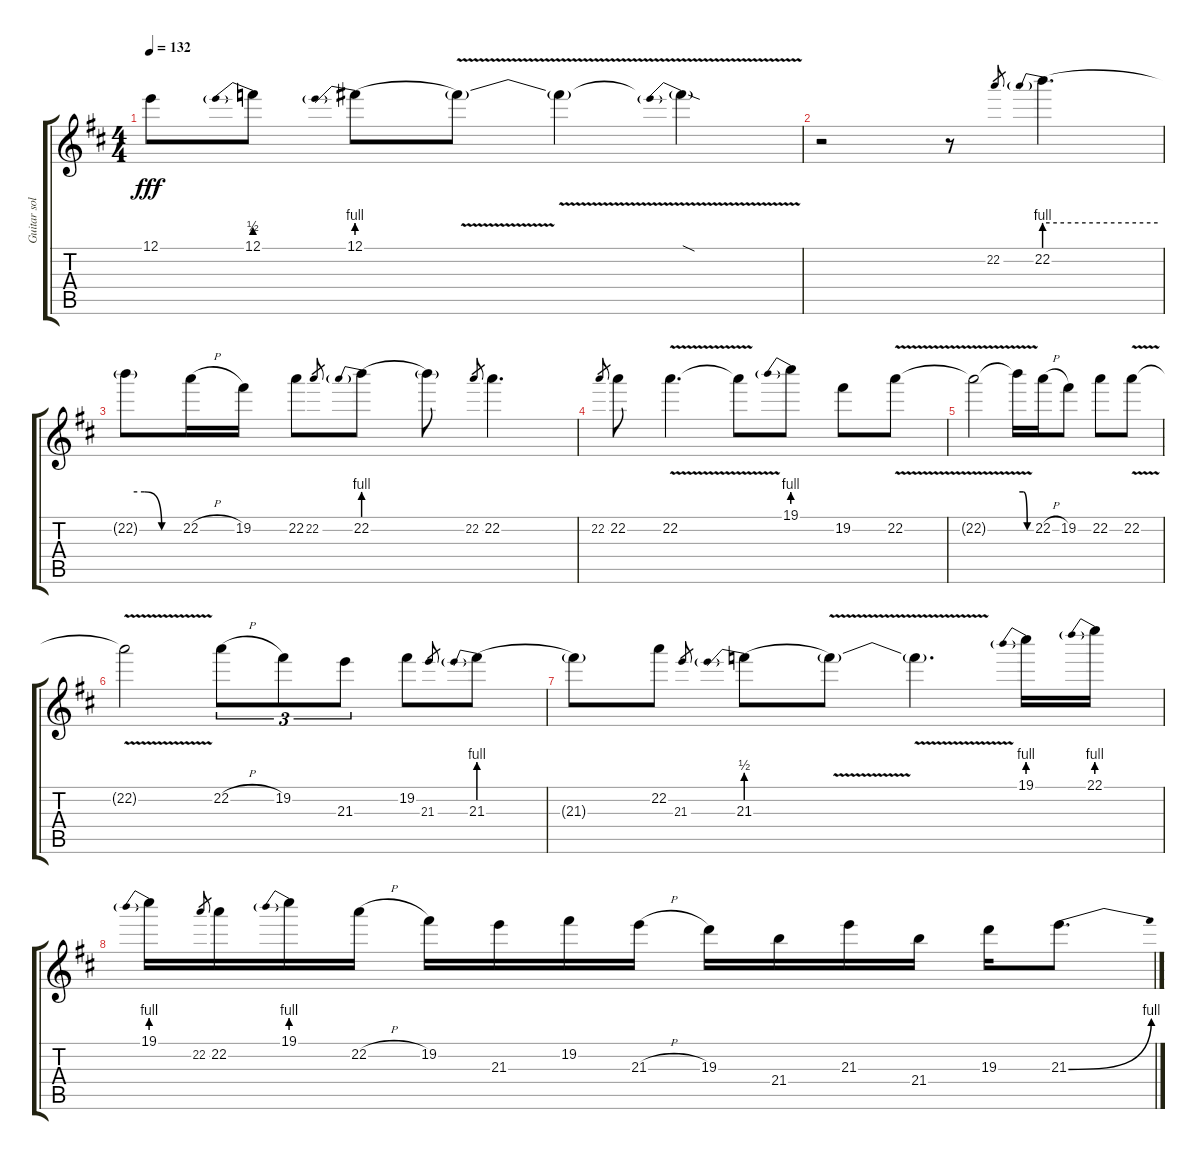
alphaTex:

\track ("Guitar solo" "Guitar sol") {instrument distortionguitar}
\staff {score tabs}
\tuning (E4 B3 G3 D3 A2 E2) {hide}
\ts (4 4)
\tempo 132
\clef g2
\ks d
12.1{t}.8{dy fff} 12.1{be (prebend 0 2 60 2)}.8 12.1{be (prebend 0 4 60 4)}.8 12.1{v t}.8 12.1{v t}.4 12.1{be (prebend 0 4 60 4) sod t}.4 |
r.2 r.8 22.2.8{gr} 22.2{be (prebend 0 4 60 4)}.4{d} |
22.2{be (custom 0 4 20 4 40 0 60 0) t}.8 22.2{h}.16 19.2.16 22.2.8 22.2.8{gr} 22.2{be (prebend 0 4 60 4)}.8 22.2{t}.8 22.2.8{gr} 22.2.4{d} |
22.2.8{gr} 22.2.8 22.2{v}.4{d} 22.2{v t}.8 19.1{be (prebend 0 4 60 4)}.8 19.2.8 22.2{v}.8 |
22.2{v t}.2 22.2{be (custom 0 4 20 4 40 0 60 0) t}.16 22.2{h}.16 19.2.8 22.2.8 22.2{v}.8 |
22.2{v t}.2 22.2{h}.8{tu (3 2)} 19.2.8{tu (3 2)} 21.3.8{tu (3 2)} 19.2.8 21.3.8{gr} 21.3{be (prebend 0 4 60 4)}.8 |
21.3{t}.8 22.2.8 21.3.8{gr} 21.3{be (prebend 0 2 60 2)}.8 21.3{v t}.8 21.3{v t}.4{d} 19.1{be (prebend 0 4 60 4)}.16 22.1{be (prebend 0 4 60 4)}.16 |
19.1{be (prebend 0 4 60 4)}.16 22.2.8{gr} 22.2.16 19.1{be (prebend 0 4 60 4)}.16 22.2{h}.16 19.2.16 21.3.16 19.2.16 21.3{h}.16 19.3.16 21.4.16 21.3.16 21.4.16 19.3.16 21.3{be (bend 0 0 60 4)}.8{d}
